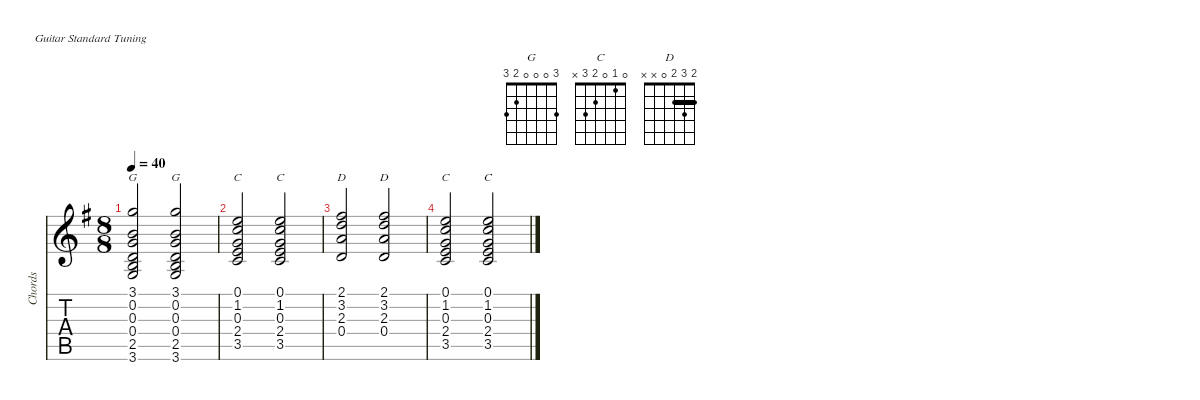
\defaultSystemsLayout 4
\hideDynamics
\bracketExtendMode nobrackets
\track ("Chords" "Chords") {defaultSystemsLayout 4 instrument acousticguitarsteel}
\staff {score tabs}
\tuning (E4 B3 G3 D3 A2 E2)
\chord ("G" 3 0 0 0 2 3) {showfingering false}
\chord ("C" 0 1 0 2 3 x) {showfingering false}
\chord ("D" 2 3 2 0 x x) {showfingering false barre 2}
\ts (8 8)
\beaming (8 2 2 2 2)
\tempo 40
\clef g2
\scale
0.345904
\ks g
(3.6{acc forcenatural} 2.5{acc forcenatural} 0.4{acc forcenatural} 0.3{acc forcenatural} 0.2{acc forcenatural} 3.1{acc forcenatural}).2{ch "G" dy mf instrument acousticguitarsteel beam Up} (3.6{acc forcenatural} 2.5{acc forcenatural} 0.4{acc forcenatural} 0.3{acc forcenatural} 0.2{acc forcenatural} 3.1{acc forcenatural}).2{ch "G" beam Up} |
\scale
0.211102 (3.5{acc forcenatural} 2.4{acc forcenatural} 0.3{acc forcenatural} 1.2{acc forcenatural} 0.1{acc forcenatural}).2{ch "C" beam Up} (3.5{acc forcenatural} 2.4{acc forcenatural} 0.3{acc forcenatural} 1.2{acc forcenatural} 0.1{acc forcenatural}).2{ch "C" beam Up} |
\scale
0.211102 (0.4{acc forcenatural} 2.3{acc forcenatural} 3.2{acc forcenatural} 2.1{acc #}).2{ch "D" beam Up} (0.4{acc forcenatural} 2.3{acc forcenatural} 3.2{acc forcenatural} 2.1{acc #}).2{ch "D" beam Up} |
(3.5{acc forcenatural} 2.4{acc forcenatural} 0.3{acc forcenatural} 1.2{acc forcenatural} 0.1{acc forcenatural}).2{ch "C" beam Up} (3.5{acc forcenatural} 2.4{acc forcenatural} 0.3{acc forcenatural} 1.2{acc forcenatural} 0.1{acc forcenatural}).2{ch "C" beam Up}
